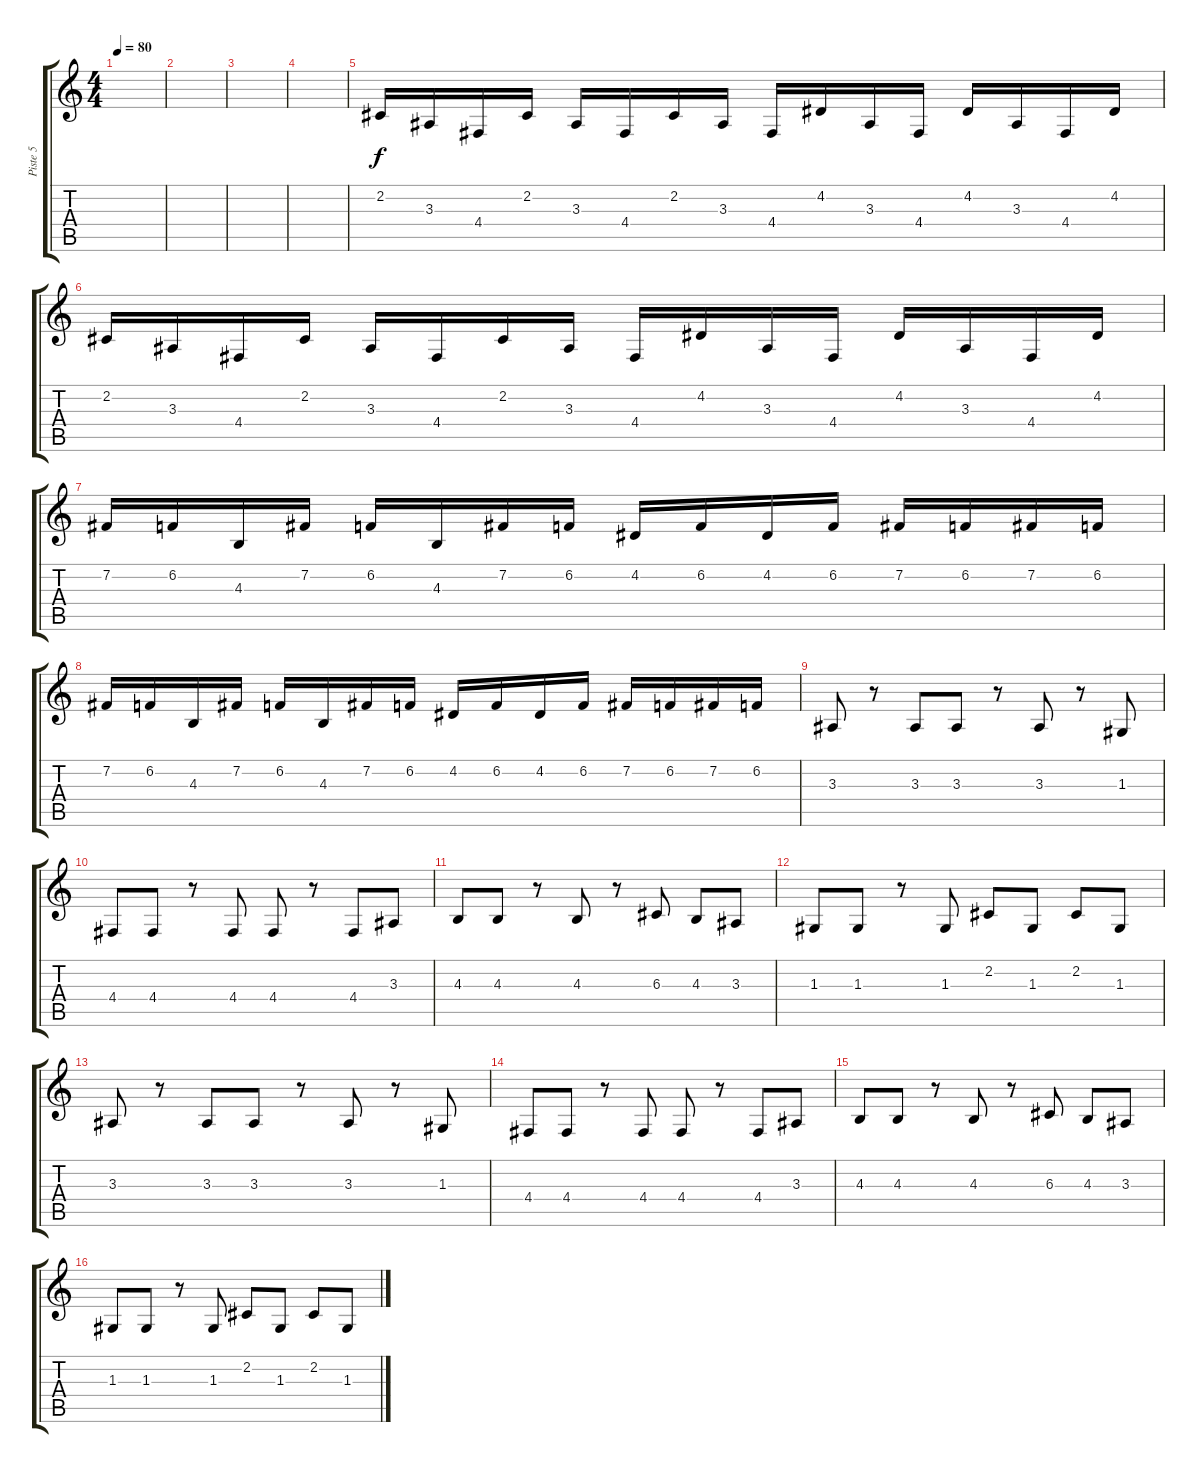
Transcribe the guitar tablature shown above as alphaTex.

\track ("Piste 5" "Piste 5") {instrument violin}
\staff {score tabs}
\tuning (E4 B3 G3 D3 A2 E2) {hide}
\ts (4 4)
\tempo 80
\clef g2
\ks c
|
|
|
|
2.2.16{instrument acousticguitarsteel} 3.3.16 4.4.16 2.2.16 3.3.16 4.4.16 2.2.16 3.3.16 4.4.16 4.2.16 3.3.16 4.4.16 4.2.16 3.3.16 4.4.16 4.2.16 |
2.2.16 3.3.16 4.4.16 2.2.16 3.3.16 4.4.16 2.2.16 3.3.16 4.4.16 4.2.16 3.3.16 4.4.16 4.2.16 3.3.16 4.4.16 4.2.16 |
7.2.16 6.2.16 4.3.16 7.2.16 6.2.16 4.3.16 7.2.16 6.2.16 4.2.16 6.2.16 4.2.16 6.2.16 7.2.16 6.2.16 7.2.16 6.2.16 |
7.2.16 6.2.16 4.3.16 7.2.16 6.2.16 4.3.16 7.2.16 6.2.16 4.2.16 6.2.16 4.2.16 6.2.16 7.2.16 6.2.16 7.2.16 6.2.16 |
3.3.8{instrument clarinet} r.8 3.3.8 3.3.8 r.8 3.3.8 r.8 1.3.8 |
4.4.8 4.4.8 r.8 4.4.8 4.4.8 r.8 4.4.8 3.3.8 |
4.3.8 4.3.8 r.8 4.3.8 r.8 6.3.8 4.3.8 3.3.8 |
1.3.8 1.3.8 r.8 1.3.8 2.2.8 1.3.8 2.2.8 1.3.8 |
3.3.8 r.8 3.3.8 3.3.8 r.8 3.3.8 r.8 1.3.8 |
4.4.8 4.4.8 r.8 4.4.8 4.4.8 r.8 4.4.8 3.3.8 |
4.3.8 4.3.8 r.8 4.3.8 r.8 6.3.8 4.3.8 3.3.8 |
1.3.8 1.3.8 r.8 1.3.8 2.2.8 1.3.8 2.2.8 1.3.8
